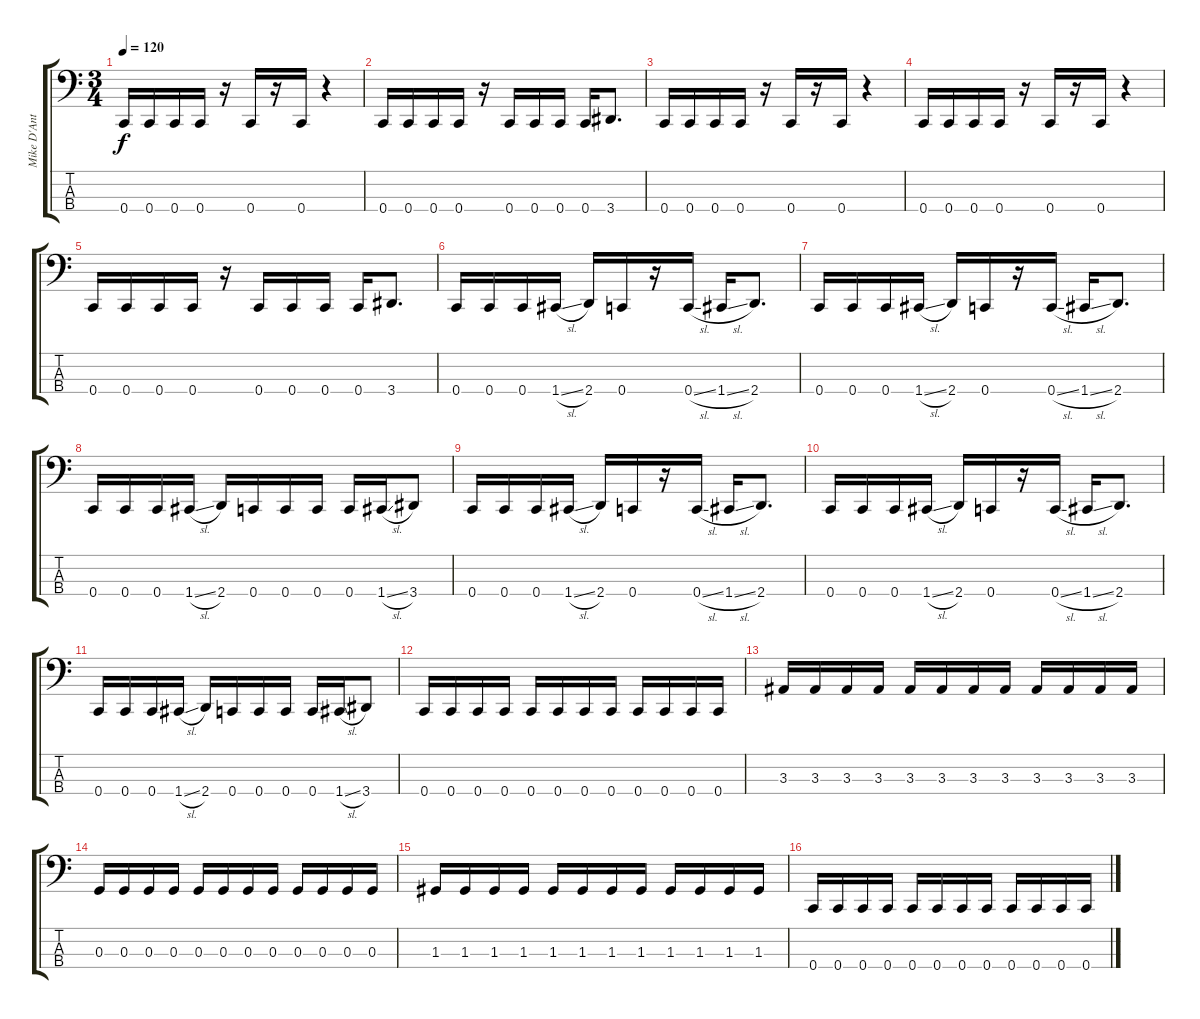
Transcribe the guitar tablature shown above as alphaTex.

\track ("Mike D'Antonio" "Mike D'Ant") {instrument electricbasspick}
\staff {score tabs}
\tuning (F2 C2 G1 C1) {hide}
\ts (3 4)
\tempo 120
\clef f4
\ks c
0.4.16{dy f} 0.4.16 0.4.16 0.4.16 r.16 0.4.16 r.16 0.4.16 r.4 |
0.4.16 0.4.16 0.4.16 0.4.16 r.16 0.4.16 0.4.16 0.4.16 0.4.16 3.4.8{d} |
0.4.16 0.4.16 0.4.16 0.4.16 r.16 0.4.16 r.16 0.4.16 r.4 |
0.4.16 0.4.16 0.4.16 0.4.16 r.16 0.4.16 r.16 0.4.16 r.4 |
0.4.16 0.4.16 0.4.16 0.4.16 r.16 0.4.16 0.4.16 0.4.16 0.4.16 3.4.8{d} |
0.4.16 0.4.16 0.4.16 1.4{sl}.16 2.4.16 0.4.16 r.16 0.4{sl}.16 1.4{sl}.16 2.4.8{d} |
0.4.16 0.4.16 0.4.16 1.4{sl}.16 2.4.16 0.4.16 r.16 0.4{sl}.16 1.4{sl}.16 2.4.8{d} |
0.4.16 0.4.16 0.4.16 1.4{sl}.16 2.4.16 0.4.16 0.4.16 0.4.16 0.4.16 1.4{sl}.16 3.4.8 |
0.4.16 0.4.16 0.4.16 1.4{sl}.16 2.4.16 0.4.16 r.16 0.4{sl}.16 1.4{sl}.16 2.4.8{d} |
0.4.16 0.4.16 0.4.16 1.4{sl}.16 2.4.16 0.4.16 r.16 0.4{sl}.16 1.4{sl}.16 2.4.8{d} |
0.4.16 0.4.16 0.4.16 1.4{sl}.16 2.4.16 0.4.16 0.4.16 0.4.16 0.4.16 1.4{sl}.16 3.4.8 |
0.4.16 0.4.16 0.4.16 0.4.16 0.4.16 0.4.16 0.4.16 0.4.16 0.4.16 0.4.16 0.4.16 0.4.16 |
3.3.16 3.3.16 3.3.16 3.3.16 3.3.16 3.3.16 3.3.16 3.3.16 3.3.16 3.3.16 3.3.16 3.3.16 |
0.3.16 0.3.16 0.3.16 0.3.16 0.3.16 0.3.16 0.3.16 0.3.16 0.3.16 0.3.16 0.3.16 0.3.16 |
1.3.16 1.3.16 1.3.16 1.3.16 1.3.16 1.3.16 1.3.16 1.3.16 1.3.16 1.3.16 1.3.16 1.3.16 |
0.4.16 0.4.16 0.4.16 0.4.16 0.4.16 0.4.16 0.4.16 0.4.16 0.4.16 0.4.16 0.4.16 0.4.16
